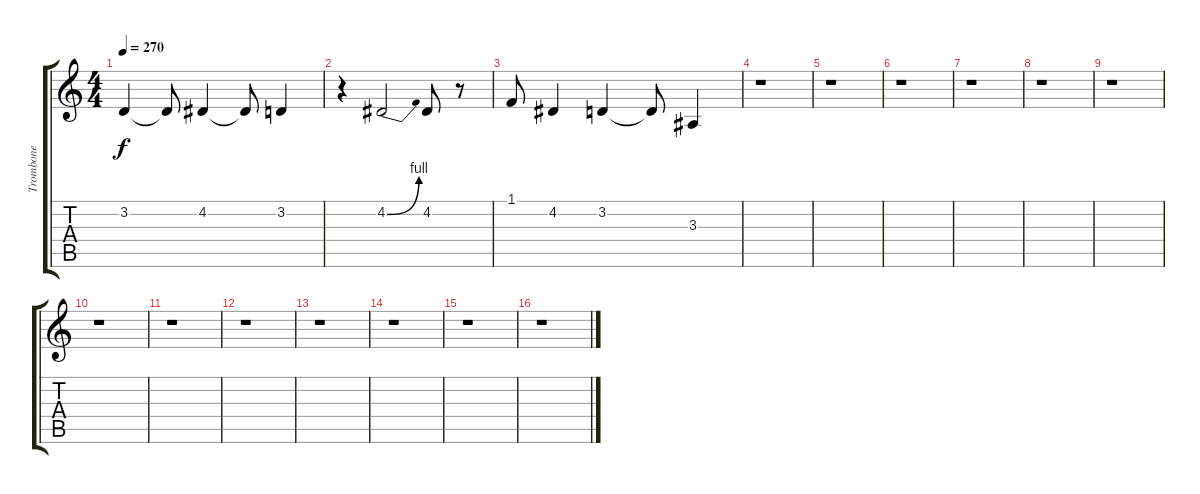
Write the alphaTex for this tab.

\track ("Trombone" "Trombone") {instrument trombone}
\staff {score tabs}
\tuning (E4 B3 G3 D3 A2 E2) {hide}
\ts (4 4)
\tempo 270
\clef g2
\ks c
3.2.4{dy f} 3.2{t}.8 4.2.4 4.2{t}.8 3.2.4 |
r.4 4.2{be (bend 0 0 60 4)}.2 4.2.8 r.8 |
1.1.8 4.2.4 3.2.4 3.2{t}.8 3.3.4 |
r.1 |
r.1 |
r.1 |
r.1 |
r.1 |
r.1 |
r.1 |
r.1 |
r.1 |
r.1 |
r.1 |
r.1 |
r.1
